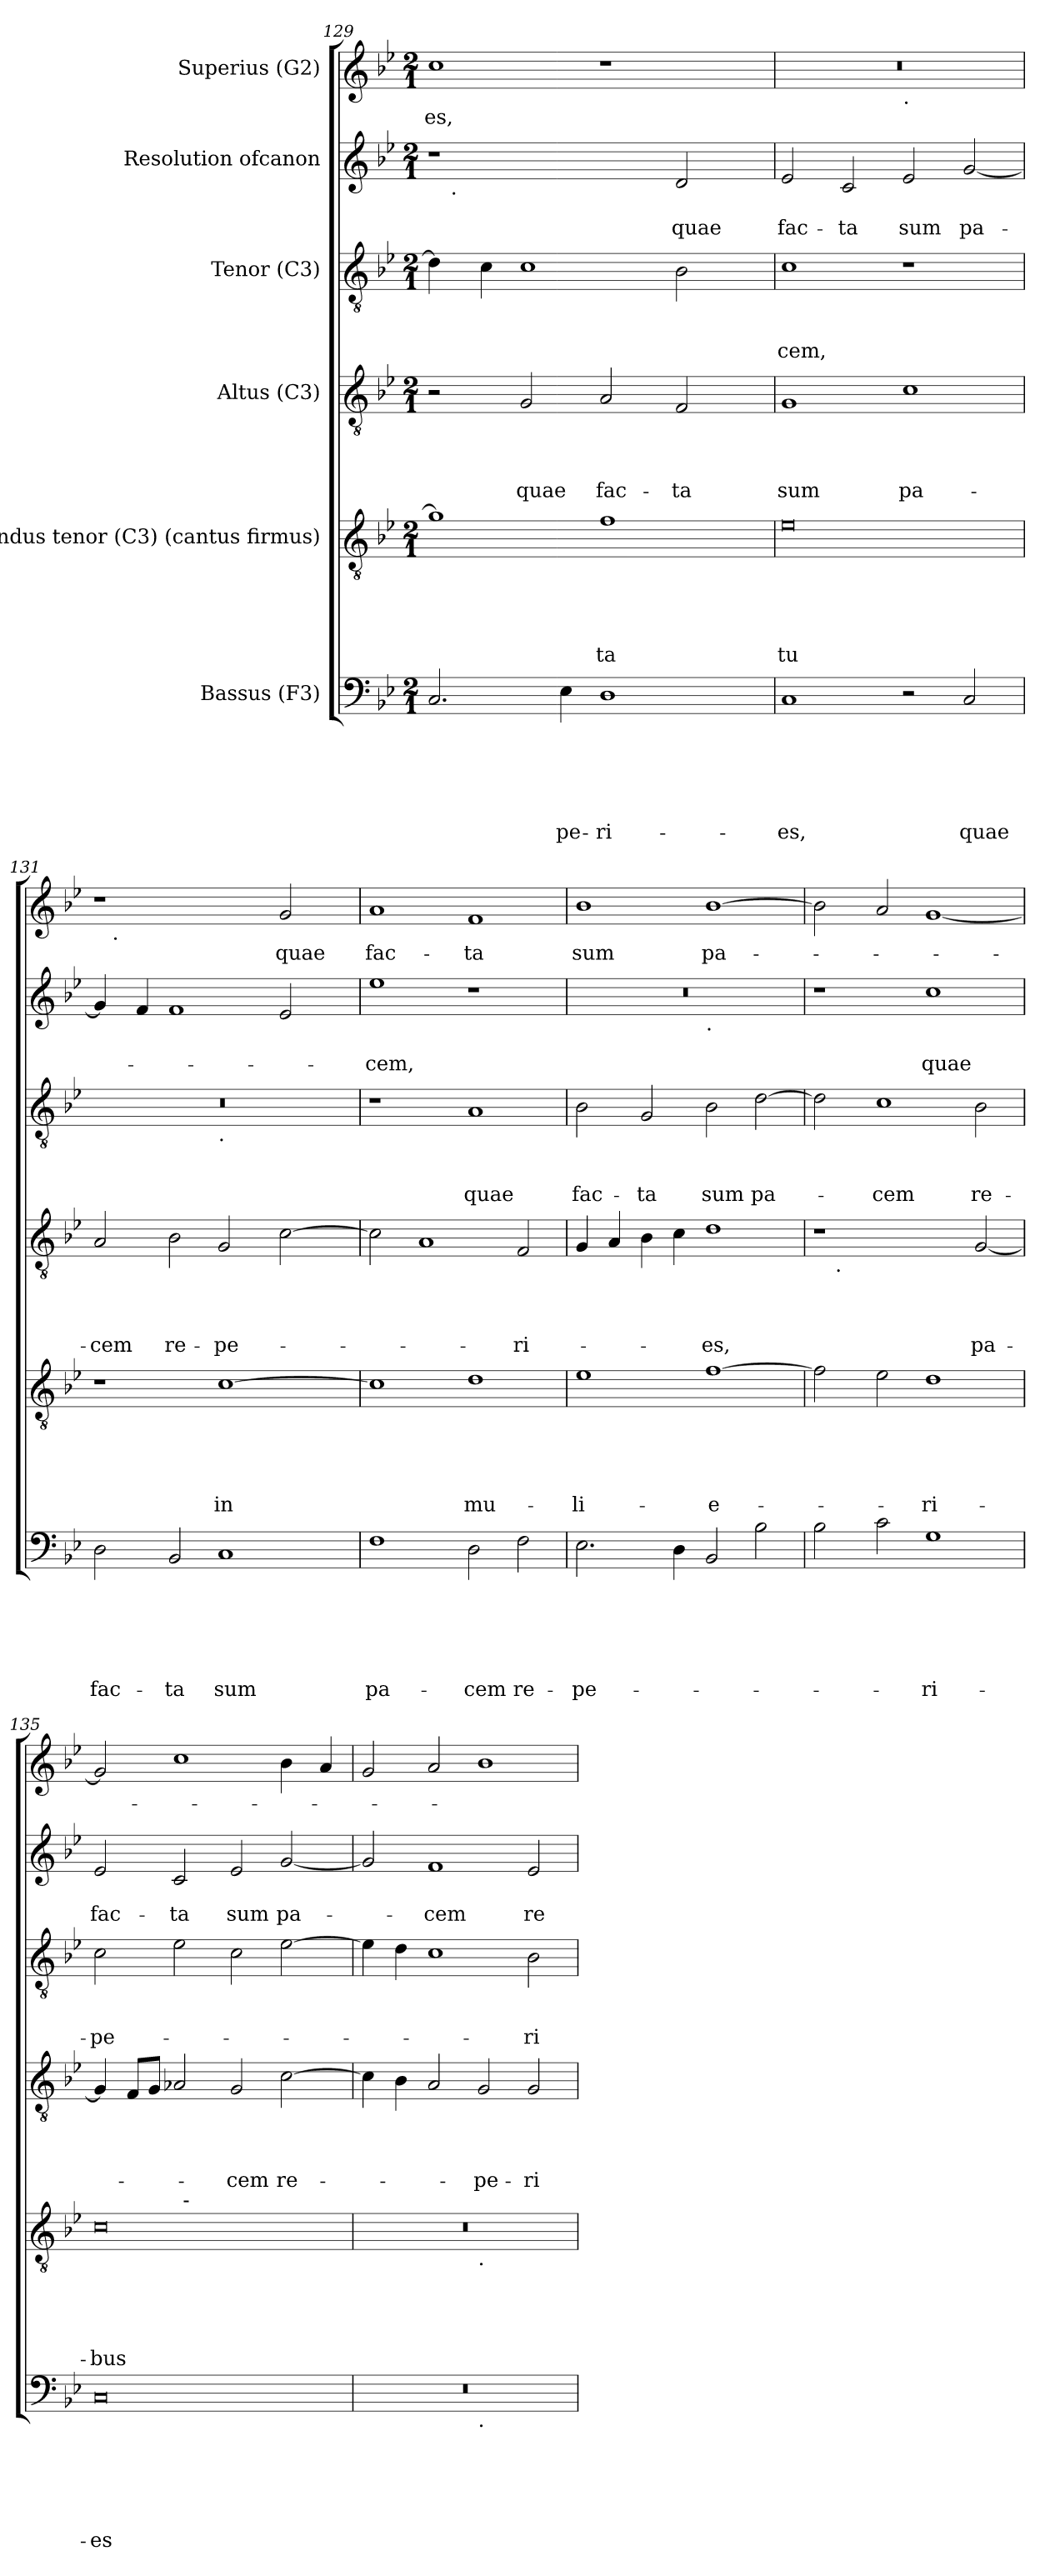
**kern	**text	**text	**text	**text	**text	**text	**kern	**text	**text	**text	**text	**text	**kern	**text	**text	**text	**text	**kern	**text	**text	**text	**kern	**text	**text	**kern	**text
*part6	*part6	*part6	*part6	*part6	*part6	*part6	*part5	*part5	*part5	*part5	*part5	*part5	*part4	*part4	*part4	*part4	*part4	*part3	*part3	*part3	*part3	*part2	*part2	*part2	*part1	*part1
*staff6	*staff6	*staff6	*staff6	*staff6	*staff6	*staff6	*staff5	*staff5	*staff5	*staff5	*staff5	*staff5	*staff4	*staff4	*staff4	*staff4	*staff4	*staff3	*staff3	*staff3	*staff3	*staff2	*staff2	*staff2	*staff1	*staff1
*I"Bassus (F3)	*	*	*	*	*	*	*I"Secundus tenor (C3) (cantus firmus)	*	*	*	*	*	*I"Altus (C3)	*	*	*	*	*I"Tenor (C3)	*	*	*	*I"Resolution ofcanon	*	*	*I"Superius (G2)	*
*clefF4	*	*	*	*	*	*	*clefGv2	*	*	*	*	*	*clefGv2	*	*	*	*	*clefGv2	*	*	*	*clefG2	*	*	*clefG2	*
*k[b-e-]	*	*	*	*	*	*	*k[b-e-]	*	*	*	*	*	*k[b-e-]	*	*	*	*	*k[b-e-]	*	*	*	*k[b-e-]	*	*	*k[b-e-]	*
*B-:	*	*	*	*	*	*	*B-:	*	*	*	*	*	*B-:	*	*	*	*	*B-:	*	*	*	*B-:	*	*	*B-:	*
*M2/1	*	*	*	*	*	*	*M2/1	*	*	*	*	*	*M2/1	*	*	*	*	*M2/1	*	*	*	*M2/1	*	*	*M2/1	*
=129	=129	=129	=129	=129	=129	=129	=129	=129	=129	=129	=129	=129	=129	=129	=129	=129	=129	=129	=129	=129	=129	=129	=129	=129	=129	=129
!	!	!	!	!	!	!	!	!	!	!	!	!	!	!	!	!	!	!	!	!	!	!	!	!	!	!LO:LY:b
*	*	*	*	*	*	*	*	*	*	*	*	*	*	*	*	*	*	*	*	*	*	*^	*	*	*	*
2.C/	.	.	.	.	.	.	1g]	.	.	.	.	.	2r	.	.	.	.	4d\]	.	.	.	1r	16.ryy	.	.	1cc	-es,
!	!	!	!	!	!	!	!	!	!	!	!	!	!	!	!	!	!	!	!	!	!	!	!LO:TX:b:t=.	!	!	!	!
.	.	.	.	.	.	.	.	.	.	.	.	.	.	.	.	.	.	.	.	.	.	.	1ryy	.	.	.	.
.	.	.	.	.	.	.	.	.	.	.	.	.	.	.	.	.	.	4c\	.	.	.	.	.	.	.	.	.
!	!	!	!	!	!	!	!	!	!	!	!	!	!	!	!	!	!LO:LY:b	!	!	!	!	!	!	!	!	!	!
.	.	.	.	.	.	.	.	.	.	.	.	.	2G/	.	.	.	quae	1c	.	.	.	.	.	.	.	.	.
!	!	!	!	!	!	!LO:LY:b	!	!	!	!	!	!	!	!	!	!	!	!	!	!	!	!	!	!	!	!	!
4E-\	.	.	.	.	.	-pe-	.	.	.	.	.	.	.	.	.	.	.	.	.	.	.	.	.	.	.	.	.
!	!	!	!	!	!	!LO:LY:b:rj	!	!	!	!	!	!LO:LY:b	!	!	!	!	!LO:LY:b	!	!	!	!	!	!	!	!	!	!
1D	.	.	.	.	.	-ri-	1f	.	.	.	.	-ta	2A/	.	.	.	fac-	.	.	.	.	2ryy	.	.	.	1r	.
.	.	.	.	.	.	.	.	.	.	.	.	.	.	.	.	.	.	.	.	.	.	.	2ryy	.	.	.	.
!	!	!	!	!	!	!	!	!	!	!	!	!	!	!	!	!	!LO:LY:b	!	!	!	!	!	!	!	!LO:LY:b	!	!
.	.	.	.	.	.	.	.	.	.	.	.	.	2F/	.	.	.	-ta	2B-\	.	.	.	2d/	.	.	quae	.	.
.	.	.	.	.	.	.	.	.	.	.	.	.	.	.	.	.	.	.	.	.	.	.	4ryy	.	.	.	.
.	.	.	.	.	.	.	.	.	.	.	.	.	.	.	.	.	.	.	.	.	.	.	8ryy	.	.	.	.
.	.	.	.	.	.	.	.	.	.	.	.	.	.	.	.	.	.	.	.	.	.	.	32ryy	.	.	.	.
!!LO:LB:g=z
=130	=130	=130	=130	=130	=130	=130	=130	=130	=130	=130	=130	=130	=130	=130	=130	=130	=130	=130	=130	=130	=130	=130	=130	=130	=130	=130	=130
!	!	!	!	!	!	!LO:LY:b	!	!	!	!	!	!LO:LY:b:rj	!	!	!	!	!LO:LY:b	!	!	!	!LO:LY:b	!	!	!	!LO:LY:b	!	!
*	*	*	*	*	*	*	*	*	*	*	*	*	*	*	*	*	*	*	*	*	*	*v	*v	*	*	*^	*
1C	.	.	.	.	.	-es,	0e-	.	.	.	.	tu	1G	.	.	.	sum	1c	.	.	-cem,	2e-/	.	fac-	0r	1ryy	.
!	!	!	!	!	!	!	!	!	!	!	!	!	!	!	!	!	!	!	!	!	!	!	!	!LO:LY:b	!	!	!
.	.	.	.	.	.	.	.	.	.	.	.	.	.	.	.	.	.	.	.	.	.	2c/	.	-ta	.	.	.
!	!	!	!	!	!	!	!	!	!	!	!	!	!	!	!	!	!	!	!	!	!	!	!	!	!	!LO:TX:b:t=.	!
!	!	!	!	!	!	!	!	!	!	!	!	!	!	!	!	!	!LO:LY:b	!	!	!	!	!	!	!LO:LY:b	!	!	!
2r	.	.	.	.	.	.	.	.	.	.	.	.	1c	.	.	.	pa-	1r	.	.	.	2e-/	.	sum	.	1ryy	.
!	!	!	!	!	!	!LO:LY:b	!	!	!	!	!	!	!	!	!	!	!	!	!	!	!	!	!	!LO:LY:b	!	!	!
2C/	.	.	.	.	.	quae	.	.	.	.	.	.	.	.	.	.	.	.	.	.	.	[<2g/	.	pa-	.	.	.
=131	=131	=131	=131	=131	=131	=131	=131	=131	=131	=131	=131	=131	=131	=131	=131	=131	=131	=131	=131	=131	=131	=131	=131	=131	=131	=131	=131
!	!	!	!	!	!	!LO:LY:b	!	!	!	!	!	!	!	!	!	!	!LO:LY:b	!	!	!	!	!	!	!	!	!	!
*	*	*	*	*	*	*	*	*	*	*	*	*	*	*	*	*	*	*^	*	*	*	*	*	*	*	*	*
2D\	.	.	.	.	.	fac-	1r	.	.	.	.	.	2A/	.	.	.	-cem	0r	1ryy	.	.	.	4g/]	.	.	1r	16.ryy	.
!	!	!	!	!	!	!	!	!	!	!	!	!	!	!	!	!	!	!	!	!	!	!	!	!	!	!	!LO:TX:b:t=.	!
.	.	.	.	.	.	.	.	.	.	.	.	.	.	.	.	.	.	.	.	.	.	.	.	.	.	.	1ryy	.
.	.	.	.	.	.	.	.	.	.	.	.	.	.	.	.	.	.	.	.	.	.	.	4f/	.	.	.	.	.
!	!	!	!	!	!	!LO:LY:b	!	!	!	!	!	!	!	!	!	!	!LO:LY:b	!	!	!	!	!	!	!	!	!	!	!
2BB-/	.	.	.	.	.	-ta	.	.	.	.	.	.	2B-\	.	.	.	re-	.	.	.	.	.	1f	.	.	.	.	.
!	!	!	!	!	!	!	!	!	!	!	!	!	!	!	!	!	!	!	!LO:TX:b:t=.	!	!	!	!	!	!	!	!	!
!	!	!	!	!	!	!LO:LY:b	!	!	!	!	!	!LO:LY:b	!	!	!	!	!LO:LY:b	!	!	!	!	!	!	!	!	!	!	!
1C	.	.	.	.	.	sum	[<1c	.	.	.	.	in	2G/	.	.	.	-pe-	.	1ryy	.	.	.	.	.	.	2ryy	.	.
.	.	.	.	.	.	.	.	.	.	.	.	.	.	.	.	.	.	.	.	.	.	.	.	.	.	.	2ryy	.
!	!	!	!	!	!	!	!	!	!	!	!	!	!	!	!	!	!	!	!	!	!	!	!	!	!	!	!	!LO:LY:b
.	.	.	.	.	.	.	.	.	.	.	.	.	[>2c\	.	.	.	.	.	.	.	.	.	2e-/	.	.	2g/	.	quae
.	.	.	.	.	.	.	.	.	.	.	.	.	.	.	.	.	.	.	.	.	.	.	.	.	.	.	4ryy	.
.	.	.	.	.	.	.	.	.	.	.	.	.	.	.	.	.	.	.	.	.	.	.	.	.	.	.	8ryy	.
.	.	.	.	.	.	.	.	.	.	.	.	.	.	.	.	.	.	.	.	.	.	.	.	.	.	.	32ryy	.
=132	=132	=132	=132	=132	=132	=132	=132	=132	=132	=132	=132	=132	=132	=132	=132	=132	=132	=132	=132	=132	=132	=132	=132	=132	=132	=132	=132	=132
!	!	!	!	!	!	!LO:LY:b	!	!	!	!	!	!	!	!	!	!	!	!	!	!	!	!	!	!	!LO:LY:b	!	!	!LO:LY:b
*	*	*	*	*	*	*	*	*	*	*	*	*	*	*	*	*	*	*v	*v	*	*	*	*	*	*	*v	*v	*
1F	.	.	.	.	.	pa-	1c]	.	.	.	.	.	2c\]	.	.	.	.	1r	.	.	.	1ee-	.	-cem,	1a	fac-
.	.	.	.	.	.	.	.	.	.	.	.	.	1A	.	.	.	.	.	.	.	.	.	.	.	.	.
!	!	!	!	!	!	!LO:LY:b	!	!	!	!	!	!LO:LY:b	!	!	!	!	!	!	!	!	!LO:LY:b	!	!	!	!	!LO:LY:b
2D\	.	.	.	.	.	-cem	1d	.	.	.	.	mu-	.	.	.	.	.	1A	.	.	quae	1r	.	.	1f	-ta
!	!	!	!	!	!	!LO:LY:b	!	!	!	!	!	!	!	!	!	!	!LO:LY:b	!	!	!	!	!	!	!	!	!
2F\	.	.	.	.	.	re-	.	.	.	.	.	.	2F/	.	.	.	-ri-	.	.	.	.	.	.	.	.	.
=133	=133	=133	=133	=133	=133	=133	=133	=133	=133	=133	=133	=133	=133	=133	=133	=133	=133	=133	=133	=133	=133	=133	=133	=133	=133	=133
!	!	!	!	!	!	!LO:LY:b	!	!	!	!	!	!LO:LY:b:rj	!	!	!	!	!	!	!	!	!LO:LY:b	!	!	!	!	!LO:LY:b
*	*	*	*	*	*	*	*	*	*	*	*	*	*	*	*	*	*	*	*	*	*	*^	*	*	*	*
2.E-\	.	.	.	.	.	-pe-	1e-	.	.	.	.	-li-	4G/	.	.	.	.	2B-\	.	.	fac-	0r	1ryy	.	.	1b-	sum
.	.	.	.	.	.	.	.	.	.	.	.	.	4A/	.	.	.	.	.	.	.	.	.	.	.	.	.	.
!	!	!	!	!	!	!	!	!	!	!	!	!	!	!	!	!	!	!	!	!	!LO:LY:b	!	!	!	!	!	!
.	.	.	.	.	.	.	.	.	.	.	.	.	4B-\	.	.	.	.	2G/	.	.	-ta	.	.	.	.	.	.
4D\	.	.	.	.	.	.	.	.	.	.	.	.	4c\	.	.	.	.	.	.	.	.	.	.	.	.	.	.
!	!	!	!	!	!	!	!	!	!	!	!	!	!	!	!	!	!	!	!	!	!	!	!LO:TX:b:t=.	!	!	!	!
!	!	!	!	!	!	!	!	!	!	!	!	!LO:LY:b:rj	!	!	!	!	!LO:LY:b	!	!	!	!LO:LY:b	!	!	!	!	!	!LO:LY:b
2BB-/	.	.	.	.	.	.	[<1f	.	.	.	.	-e-	1d	.	.	.	-es,	2B-\	.	.	sum	.	1ryy	.	.	[>1b-	pa-
!	!	!	!	!	!	!	!	!	!	!	!	!	!	!	!	!	!	!	!	!	!LO:LY:b	!	!	!	!	!	!
2B-\	.	.	.	.	.	.	.	.	.	.	.	.	.	.	.	.	.	[>2d\	.	.	pa-	.	.	.	.	.	.
*	*	*	*	*	*	*	*	*	*	*	*	*	*	*	*	*	*	*	*	*	*	*v	*v	*	*	*	*
=134	=134	=134	=134	=134	=134	=134	=134	=134	=134	=134	=134	=134	=134	=134	=134	=134	=134	=134	=134	=134	=134	=134	=134	=134	=134	=134
*	*	*	*	*	*	*	*	*	*	*	*	*	*^	*	*	*	*	*	*	*	*	*	*	*	*	*
2B-\	.	.	.	.	.	.	2f\]	.	.	.	.	.	1r	8ryy	.	.	.	.	2d\]	.	.	.	1r	.	.	2b-\]	.
!	!	!	!	!	!	!	!	!	!	!	!	!	!	!LO:TX:b:t=.	!	!	!	!	!	!	!	!	!	!	!	!	!
.	.	.	.	.	.	.	.	.	.	.	.	.	.	1...ryy	.	.	.	.	.	.	.	.	.	.	.	.	.
!	!	!	!	!	!	!	!	!	!	!	!	!	!	!	!	!	!	!	!	!	!	!LO:LY:b	!	!	!	!	!
2c\	.	.	.	.	.	.	2e-\	.	.	.	.	.	.	.	.	.	.	.	1c	.	.	-cem	.	.	.	2a/	.
!	!	!	!	!	!	!LO:LY:b	!	!	!	!	!	!LO:LY:b	!	!	!	!	!	!	!	!	!	!	!	!	!LO:LY:b	!	!
1G	.	.	.	.	.	-ri-	1d	.	.	.	.	-ri-	2ryy	.	.	.	.	.	.	.	.	.	1cc	.	quae	[>1g	.
!	!	!	!	!	!	!	!	!	!	!	!	!	!	!	!	!	!	!LO:LY:b	!	!	!	!LO:LY:b	!	!	!	!	!
.	.	.	.	.	.	.	.	.	.	.	.	.	[>2G/	.	.	.	.	pa-	2B-\	.	.	re-	.	.	.	.	.
!!LO:PB:g=z
=135	=135	=135	=135	=135	=135	=135	=135	=135	=135	=135	=135	=135	=135	=135	=135	=135	=135	=135	=135	=135	=135	=135	=135	=135	=135	=135	=135
!	!	!	!	!	!	!LO:LY:b:rj	!	!	!	!	!	!LO:LY:b	!	!	!	!	!	!	!	!	!	!LO:LY:b	!	!	!LO:LY:b	!	!
*	*	*	*	*	*	*	*^	*	*	*	*	*	*v	*v	*	*	*	*	*	*	*	*	*	*	*	*	*
0C	.	.	.	.	.	-es	0c	2ryy	.	.	.	.	-bus	4G/]	.	.	.	.	2c\	.	.	-pe-	2e-/	.	fac-	2g/]	.
.	.	.	.	.	.	.	.	.	.	.	.	.	.	8F/L	.	.	.	.	.	.	.	.	.	.	.	.	.
.	.	.	.	.	.	.	.	.	.	.	.	.	.	8G/J	.	.	.	.	.	.	.	.	.	.	.	.	.
!	!	!	!	!	!	!	!	!	!	!	!	!	!	!	!	!	!	!	!	!	!	!	!	!	!LO:LY:b	!	!
.	.	.	.	.	.	.	.	32ryy	.	.	.	.	.	2A-X/	.	.	.	.	2e-\	.	.	.	2c/	.	-ta	1cc	.
!	!	!	!	!	!	!	!	!LO:TX:a:t=-	!	!	!	!	!	!	!	!	!	!	!	!	!	!	!	!	!	!	!
.	.	.	.	.	.	.	.	1ryy	.	.	.	.	.	.	.	.	.	.	.	.	.	.	.	.	.	.	.
!	!	!	!	!	!	!	!	!	!	!	!	!	!	!	!	!	!	!LO:LY:b	!	!	!	!	!	!	!LO:LY:b	!	!
.	.	.	.	.	.	.	.	.	.	.	.	.	.	2G/	.	.	.	-cem	2c\	.	.	.	2e-/	.	sum	.	.
!	!	!	!	!	!	!	!	!	!	!	!	!	!	!	!	!	!	!LO:LY:b	!	!	!	!	!	!	!LO:LY:b	!	!
.	.	.	.	.	.	.	.	.	.	.	.	.	.	[>2c\	.	.	.	re-	[>2e-\	.	.	.	[<2g/	.	pa-	4b-\	.
.	.	.	.	.	.	.	.	4...ryy	.	.	.	.	.	.	.	.	.	.	.	.	.	.	.	.	.	.	.
.	.	.	.	.	.	.	.	.	.	.	.	.	.	.	.	.	.	.	.	.	.	.	.	.	.	4a/	.
=136	=136	=136	=136	=136	=136	=136	=136	=136	=136	=136	=136	=136	=136	=136	=136	=136	=136	=136	=136	=136	=136	=136	=136	=136	=136	=136	=136
*^	*	*	*	*	*	*	*	*	*	*	*	*	*	*	*	*	*	*	*	*	*	*	*	*	*	*	*
0r	1ryy	.	.	.	.	.	.	0r	1ryy	.	.	.	.	.	4c\]	.	.	.	.	4e-\]	.	.	.	2g/]	.	.	2g/	.
.	.	.	.	.	.	.	.	.	.	.	.	.	.	.	4B-\	.	.	.	.	4d\	.	.	.	.	.	.	.	.
!	!	!	!	!	!	!	!	!	!	!	!	!	!	!	!	!	!	!	!	!	!	!	!	!	!	!LO:LY:b	!	!
.	.	.	.	.	.	.	.	.	.	.	.	.	.	.	2A/	.	.	.	.	1c	.	.	.	1f	.	-cem	2a/	.
!	!	!	!	!	!	!	!	!	!LO:TX:b:t=.	!	!	!	!	!	!	!	!	!	!	!	!	!	!	!	!	!	!	!
!	!LO:TX:b:t=.	!	!	!	!	!	!	!	!	!	!	!	!	!	!	!	!	!	!	!	!	!	!	!	!	!	!	!
!	!	!	!	!	!	!	!	!	!	!	!	!	!	!	!	!	!	!	!LO:LY:b	!	!	!	!	!	!	!	!	!
.	1ryy	.	.	.	.	.	.	.	1ryy	.	.	.	.	.	2G/	.	.	.	-pe-	.	.	.	.	.	.	.	1b-	.
!	!	!	!	!	!	!	!	!	!	!	!	!	!	!	!	!	!	!	!LO:LY:b	!	!	!	!LO:LY:b	!	!	!LO:LY:b	!	!
.	.	.	.	.	.	.	.	.	.	.	.	.	.	.	2G/	.	.	.	-ri-	2B-\	.	.	-ri-	2e-/	.	re-	.	.
*v	*v	*	*	*	*	*	*	*	*	*	*	*	*	*	*	*	*	*	*	*	*	*	*	*	*	*	*	*
*	*	*	*	*	*	*	*v	*v	*	*	*	*	*	*	*	*	*	*	*	*	*	*	*	*	*	*	*
=	=	=	=	=	=	=	=	=	=	=	=	=	=	=	=	=	=	=	=	=	=	=	=	=	=	=
*-	*-	*-	*-	*-	*-	*-	*-	*-	*-	*-	*-	*-	*-	*-	*-	*-	*-	*-	*-	*-	*-	*-	*-	*-	*-	*-
